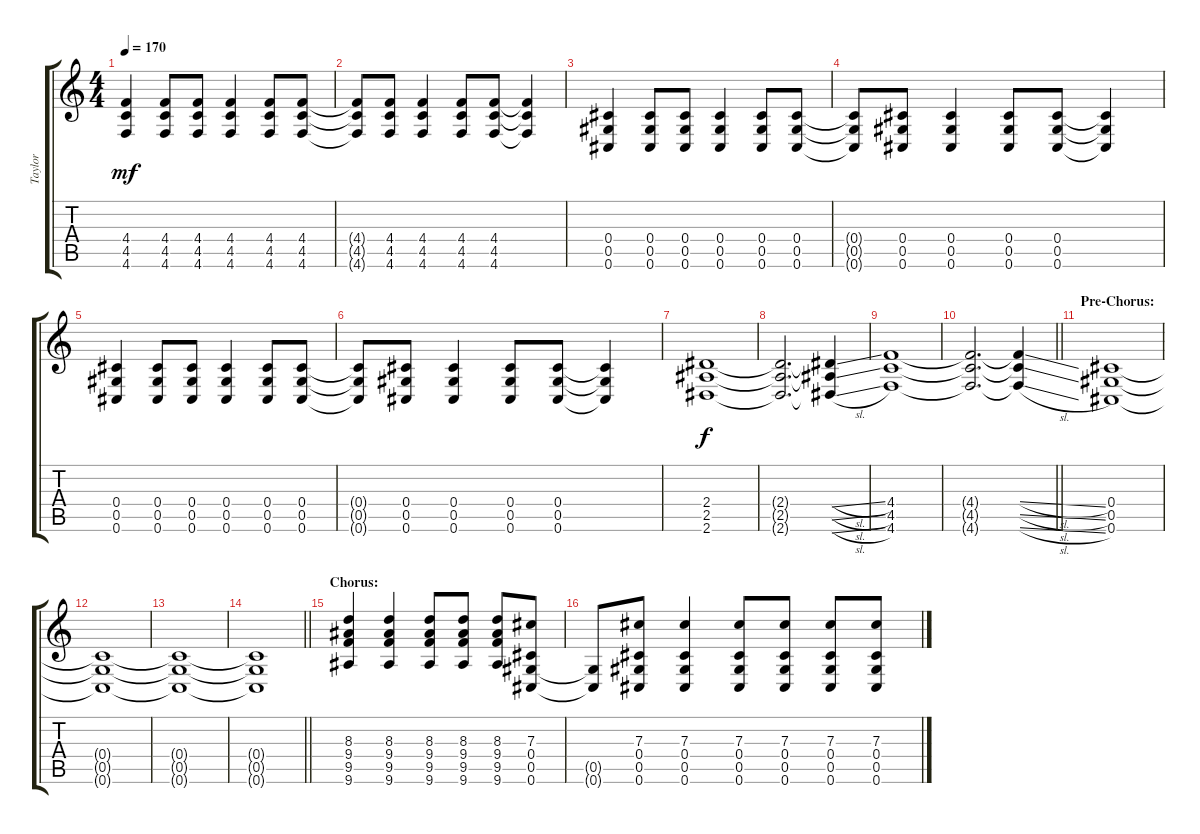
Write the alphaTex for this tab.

\track ("Taylor" "Taylor") {instrument distortionguitar}
\staff {score tabs}
\tuning (Eb4 Bb3 Gb3 Db3 Ab2 Db2) {hide}
\ts (4 4)
\tempo 170
\clef g2
\ks c
(4.4 4.5 4.6).4{dy mf} (4.4 4.5 4.6).8 (4.4 4.5 4.6).8 (4.4 4.5 4.6).4 (4.4 4.5 4.6).8 (4.4 4.5 4.6).8 |
(4.4{t} 4.5{t} 4.6{t}).8 (4.4 4.5 4.6).8 (4.4 4.5 4.6).4 (4.4 4.5 4.6).8 (4.4 4.5 4.6).8 (4.4{t} 4.5{t} 4.6{t}).4 |
(0.4 0.5 0.6).4 (0.4 0.5 0.6).8 (0.4 0.5 0.6).8 (0.4 0.5 0.6).4 (0.4 0.5 0.6).8 (0.4 0.5 0.6).8 |
(0.4{t} 0.5{t} 0.6{t}).8 (0.4 0.5 0.6).8 (0.4 0.5 0.6).4 (0.4 0.5 0.6).8 (0.4 0.5 0.6).8 (0.4{t} 0.5{t} 0.6{t}).4 |
(0.4 0.5 0.6).4 (0.4 0.5 0.6).8 (0.4 0.5 0.6).8 (0.4 0.5 0.6).4 (0.4 0.5 0.6).8 (0.4 0.5 0.6).8 |
(0.4{t} 0.5{t} 0.6{t}).8 (0.4 0.5 0.6).8 (0.4 0.5 0.6).4 (0.4 0.5 0.6).8 (0.4 0.5 0.6).8 (0.4{t} 0.5{t} 0.6{t}).4 |
(2.4 2.5 2.6).1{dy f} |
(2.4{t} 2.5{t} 2.6{t}).2{d} (2.4{sl t} 2.5{sl t} 2.6{sl t}).4 |
(4.4 4.5 4.6).1 |
\barLineRight lightlight
(4.4{t} 4.5{t} 4.6{t}).2{d} (4.4{sl t} 4.5{sl t} 4.6{sl t}).4 |
\section ("" "Pre-Chorus:")
(0.4 0.5 0.6).1{volume 11} |
(0.4{t} 0.5{t} 0.6{t}).1 |
(0.4{t} 0.5{t} 0.6{t}).1 |
\barLineRight lightlight
(0.4{t} 0.5{t} 0.6{t}).1 |
\section ("" "Chorus:")
(8.3 9.4 9.5 9.6).4{volume 15} (8.3 9.4 9.5 9.6).4 (8.3 9.4 9.5 9.6).8 (8.3 9.4 9.5 9.6).8 (8.3 9.4 9.5 9.6).8 (7.3 0.4 0.5 0.6).8 |
(0.5{t} 0.6{t}).8 (7.3 0.4 0.5 0.6).8 (7.3 0.4 0.5 0.6).4 (7.3 0.4 0.5 0.6).8 (7.3 0.4 0.5 0.6).8 (7.3 0.4 0.5 0.6).8 (7.3 0.4 0.5 0.6).8
